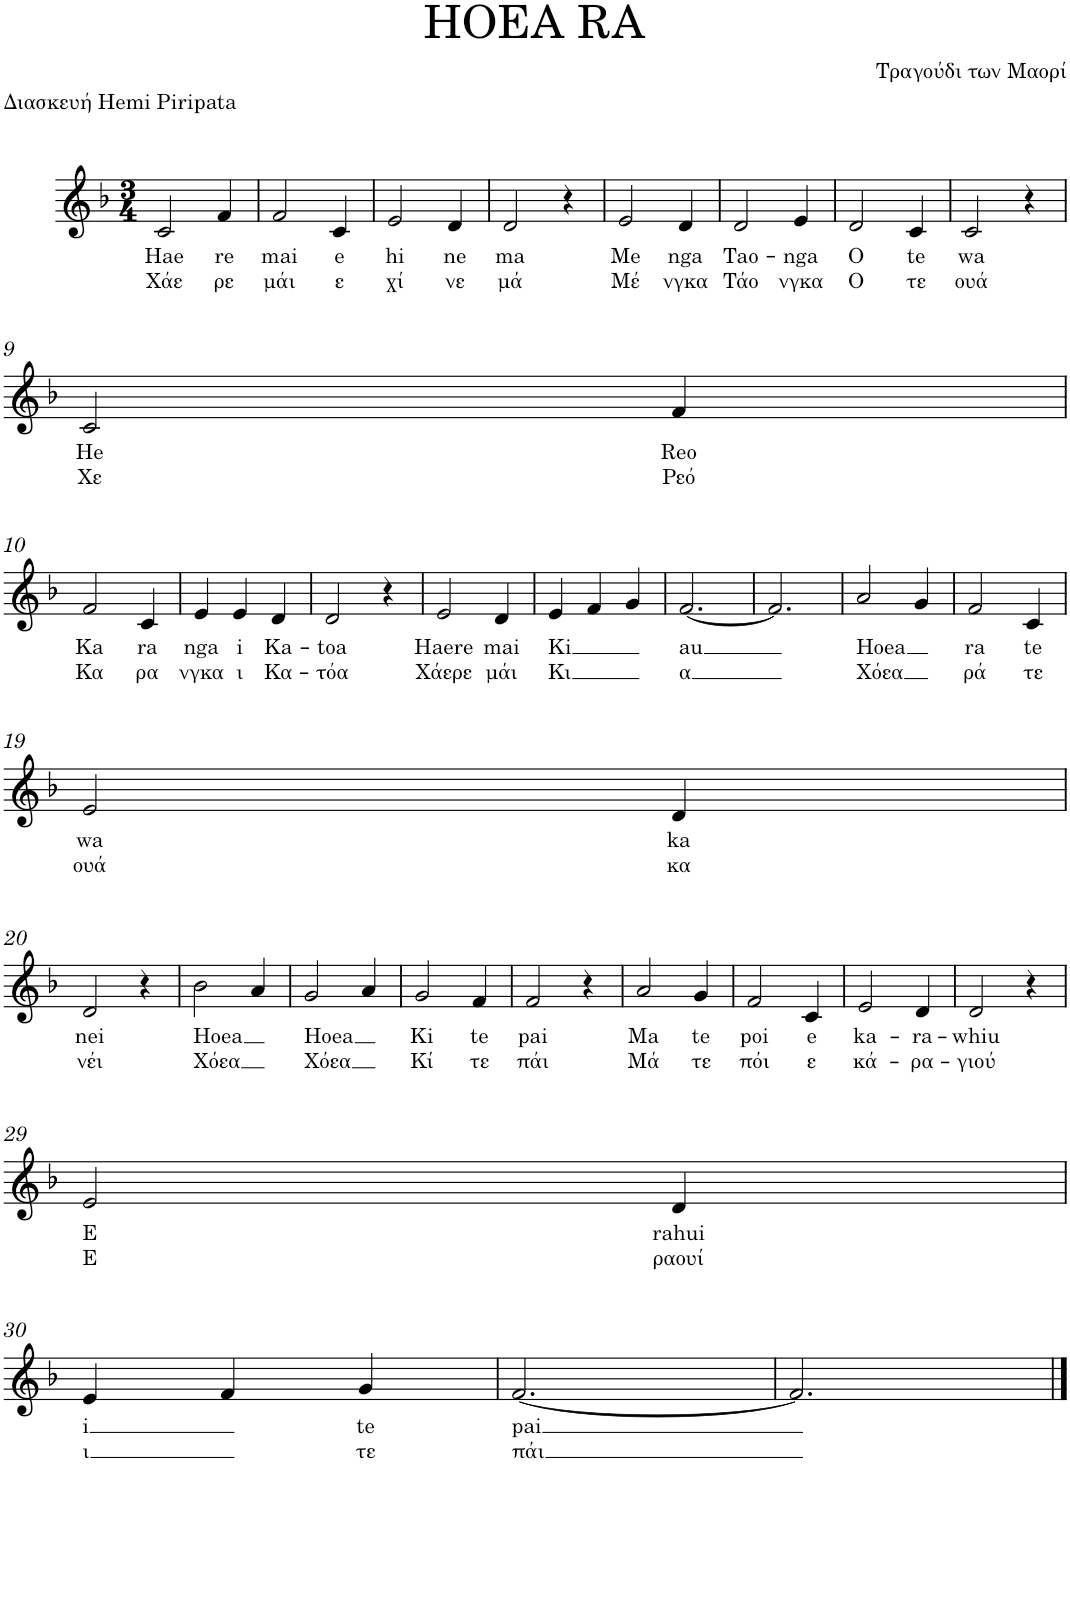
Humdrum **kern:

**kern	**text	**text
*part1	*part1	*part1
*staff1	*staff1	*staff1
*I"Piano	*	*
*I'Pno.	*	*
*clefG2	*	*
*k[b-]	*	*
*M3/4	*	*
=1	=1	=1
!	!LO:LY:b	!LO:LY:b
2c/	Hae	Χάε
!	!LO:LY:b	!LO:LY:b
4f/	re	ρε
=2	=2	=2
!	!LO:LY:b	!LO:LY:b
2f/	mai	μάι
!	!LO:LY:b	!LO:LY:b
4c/	e	ε
=3	=3	=3
!	!LO:LY:b	!LO:LY:b
2e/	hi	χί
!	!LO:LY:b	!LO:LY:b
4d/	ne	νε
=4	=4	=4
!	!LO:LY:b	!LO:LY:b
2d/	ma	μά
4r	.	.
=5	=5	=5
!	!LO:LY:b	!LO:LY:b
2e/	Me	Μέ
!	!LO:LY:b	!LO:LY:b
4d/	nga	νγκα
=6	=6	=6
!	!LO:LY:b	!LO:LY:b
2d/	Tao-	Τάο
!	!LO:LY:b	!LO:LY:b
4e/	-nga	νγκα
=7	=7	=7
!	!LO:LY:b	!LO:LY:b
2d/	O	Ο
!	!LO:LY:b	!LO:LY:b
4c/	te	τε
=8	=8	=8
!	!LO:LY:b	!LO:LY:b
2c/	wa	ουά
4r	.	.
!!LO:LB:g=z
=9	=9	=9
!	!LO:LY:b	!LO:LY:b
2c/	He	Χε
!	!LO:LY:b	!LO:LY:b
4f/	Reo	Ρεό
!!LO:LB:g=z
=10	=10	=10
!	!LO:LY:b	!LO:LY:b
2f/	Ka	Κα
!	!LO:LY:b	!LO:LY:b
4c/	ra	ρα
=11	=11	=11
!	!LO:LY:b	!LO:LY:b
4e/	nga	νγκα
!	!LO:LY:b	!LO:LY:b
4e/	i	ι
!	!LO:LY:b	!LO:LY:b
4d/	Ka-	Κα-
=12	=12	=12
!	!LO:LY:b	!LO:LY:b
2d/	-toa	-τόα
4r	.	.
=13	=13	=13
!	!LO:LY:b	!LO:LY:b
2e/	Haere	Χάερε
!	!LO:LY:b	!LO:LY:b
4d/	mai	μάι
=14	=14	=14
!	!LO:LY:b	!LO:LY:b
4e/	Ki	Κι
4f/	.	.
4g/	.	.
=15	=15	=15
!	!LO:LY:b	!LO:LY:b
[2.f/	au	α
=16	=16	=16
2.f/]	.	.
=17	=17	=17
!	!LO:LY:b	!LO:LY:b
2a/	Hoea	Χόεα
4g/	.	.
=18	=18	=18
!	!LO:LY:b	!LO:LY:b
2f/	ra	ρά
!	!LO:LY:b	!LO:LY:b
4c/	te	τε
!!LO:LB:g=z
=19	=19	=19
!	!LO:LY:b	!LO:LY:b
2e/	wa	ουά
!	!LO:LY:b	!LO:LY:b
4d/	ka	κα
!!LO:LB:g=z
=20	=20	=20
!	!LO:LY:b	!LO:LY:b
2d/	nei	νέι
4r	.	.
=21	=21	=21
!	!LO:LY:b	!LO:LY:b
2b-\	Hoea	Χόεα
4a/	.	.
=22	=22	=22
!	!LO:LY:b	!LO:LY:b
2g/	Hoea	Χόεα
4a/	.	.
=23	=23	=23
!	!LO:LY:b	!LO:LY:b
2g/	Ki	Κί
!	!LO:LY:b	!LO:LY:b
4f/	te	τε
=24	=24	=24
!	!LO:LY:b	!LO:LY:b
2f/	pai	πάι
4r	.	.
=25	=25	=25
!	!LO:LY:b	!LO:LY:b
2a/	Ma	Μά
!	!LO:LY:b	!LO:LY:b
4g/	te	τε
=26	=26	=26
!	!LO:LY:b	!LO:LY:b
2f/	poi	πόι
!	!LO:LY:b	!LO:LY:b
4c/	e	ε
=27	=27	=27
!	!LO:LY:b	!LO:LY:b
2e/	ka-	κά-
!	!LO:LY:b	!LO:LY:b
4d/	-ra-	-ρα-
=28	=28	=28
!	!LO:LY:b	!LO:LY:b
2d/	-whiu	-γιού
4r	.	.
!!LO:LB:g=z
=29	=29	=29
!	!LO:LY:b	!LO:LY:b
2e/	E	Ε
!	!LO:LY:b	!LO:LY:b
4d/	rahui	ραουί
!!LO:LB:g=z
=30	=30	=30
!	!LO:LY:b	!LO:LY:b
4e/	i	ι
4f/	.	.
!	!LO:LY:b	!LO:LY:b
4g/	te	τε
=31	=31	=31
!	!LO:LY:b	!LO:LY:b
[2.f/	pai	πάι
=32	=32	=32
2.f/]	.	.
==	==	==
*-	*-	*-
